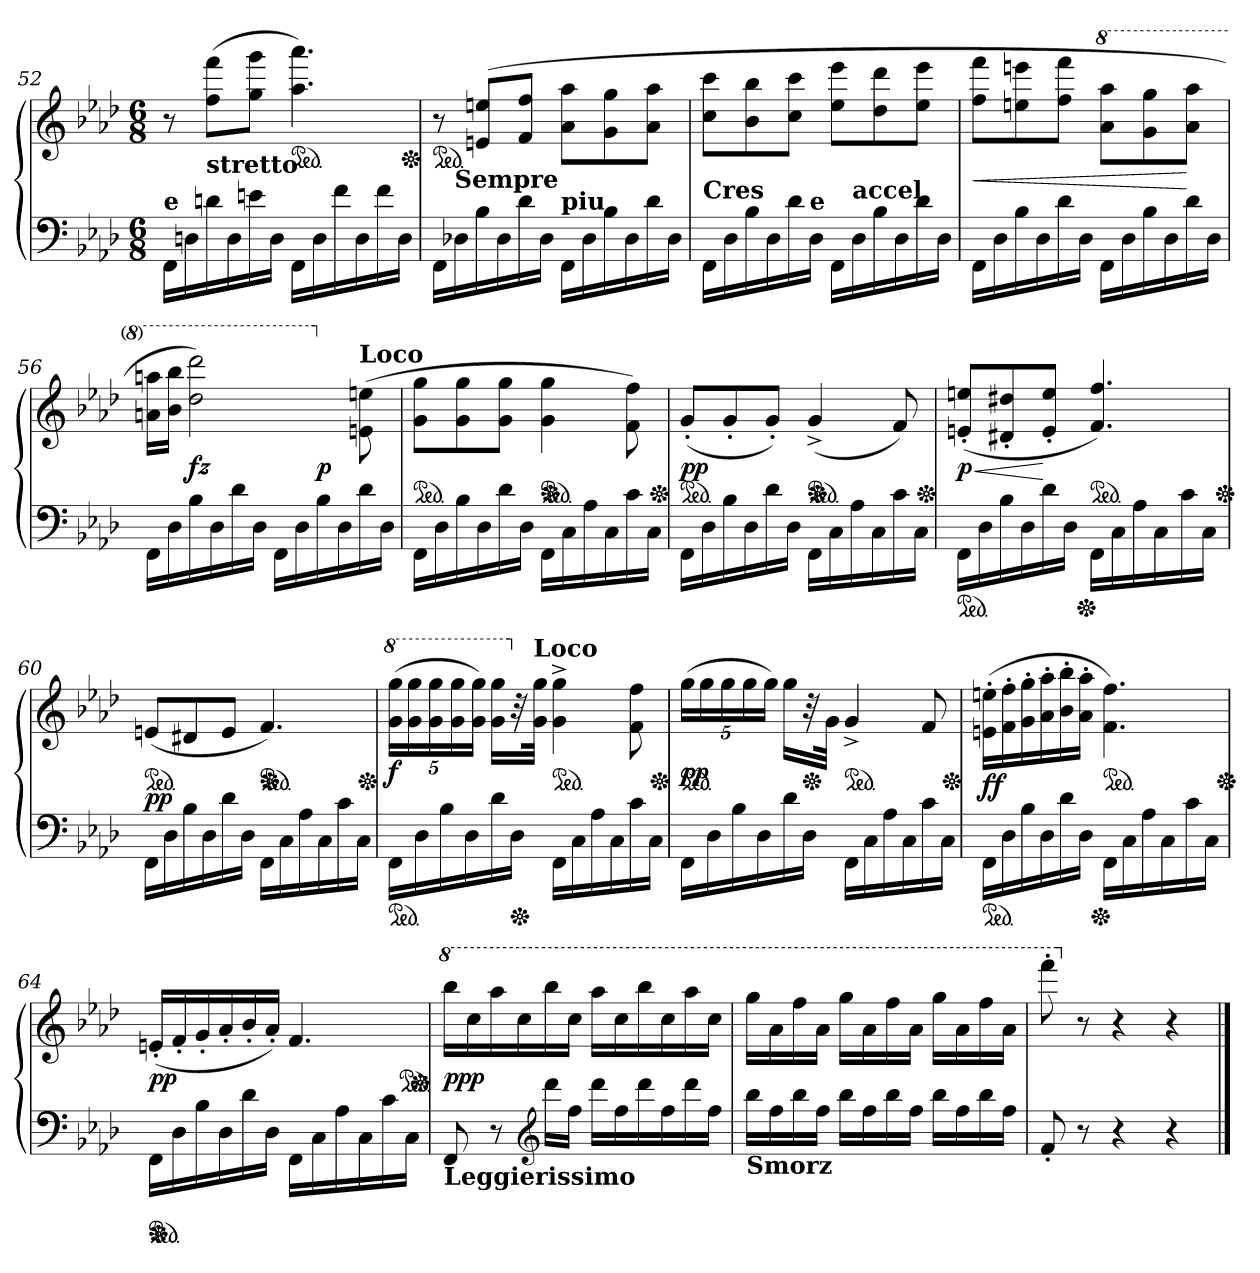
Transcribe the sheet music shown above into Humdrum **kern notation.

**kern	**kern	**dynam
*part1	*part1	*part1
*staff2	*staff1	*staff1/2
*clefF4	*clefG2	*
*k[b-e-a-d-]	*k[b-e-a-d-]	*
*M6/8	*M6/8	*
=52	=52	=52
!LO:TX:a:B:t=e	!	!
16FFLL	8r	.
16Dn	.	.
!LO:TX:a:B:t=stretto	!	!
16dn	(8ff\ 8fff\L	.
16D	.	.
16en	8gg\ 8ggg\J	.
16DJJ	.	.
*	*ped	*
16FFLL	4.aa- 4.aaa-)	.
16D	.	.
16f	.	.
16D	.	.
16f	.	.
*	*Xped	*
16DJJ	.	.
=53	=53	=53
*	*ped	*
16FFLL	8r	.
!LO:TX:a:B:t=Sempre	!	!
16D-X	.	.
16B-	(>8en/ 8een/L	.
16D-	.	.
16d-	8f/ 8ff/J	.
16D-JJ	.	.
!LO:TX:a:B:t=piu	!	!
16FFLL	8a- 8aa-L	.
16D-	.	.
16B-	8g 8gg	.
16D-	.	.
16d-	8a- 8aa-J	.
16D-JJ	.	.
=54	=54	=54
!LO:TX:a:B:t=Cres	!	!
16FFLL	8cc 8cccL	.
16D-	.	.
16B-	8b- 8bb-	.
16D-	.	.
16d-	8cc 8cccJ	.
!LO:TX:a:B:t=e	!	!
16D-JJ	.	.
16FFLL	8ee- 8eee-L	.
!LO:TX:a:B:t=accel	!	!
16D-	.	.
16B-	8dd- 8ddd-	.
16D-	.	.
16d-	8ee- 8eee-J	.
16D-JJ	.	.
=55	=55	=55
16FFLL	8ff 8fffL	<
16D-	.	.
16B-	8een 8eeen	.
16D-	.	.
16d-	8ff 8fffJ	.
16D-JJ	.	.
*	*8va	*
16FFLL	8aa- 8aaa-L	.
16D-	.	.
16B-	8gg 8ggg	.
16D-	.	.
16d-	8aa- 8aaa-J	[
16D-JJ	.	.
=56	=56	=56
*	*^	*
16FFLL	16aan 16aaanLL	2ryy	.
16D-	16bb- 16bbb-JJ	.	.
16B-	2ddd- 2dddd-)	.	fz
16D-	.	.	.
16d-	.	.	.
16D-JJ	.	.	.
16FFLL	.	.	.
16D-	.	.	.
16B-	.	4ryy	p
16D-	.	.	.
*	*X8va	*	*
!	!LO:TX:a:B:t=Loco	!	!
16d-	(8en\ 8een\	.	.
16D-JJ	.	.	.
=57	=57	=57	=57
!	!LO:TX:a:B:t=Sotto voce	!	!
*	*v	*v	*
*	*ped	*
16FFLL	8g 8ggL	.
16D-	.	.
16B-	8g 8gg	.
16D-	.	.
16d-	8g 8ggJ	.
*	*Xped	*
16D-JJ	.	.
*	*ped	*
16FFLL	4g 4gg	.
16C	.	.
16A-	.	.
16C	.	.
16c	8f 8ff)	.
*	*Xped	*
16CJJ	.	.
=58	=58	=58
*	*ped	*
16FFLL	(>8g'L	pp
16D-	.	.
16B-	8g'	.
16D-	.	.
16d-	8g'J)	.
*	*Xped	*
16D-JJ	.	.
*	*ped	*
16FFLL	(4g^	.
16C	.	.
16A-	.	.
16C	.	.
16c	8f)	.
*	*Xped	*
16CJJ	.	.
=59	=59	=59
!LO:TX:b:t=pedał przed nutą	!	!
*ped	*	*
*	*^	*
16FFLL	(>8en' 8een'L	4ryy	< p
16D-	.	.	.
16B-	8d#X' 8dd#X'	.	.
16D-	.	.	.
16d-	8e' 8ee'J	16.ryy	[
16D-JJ	.	.	.
*Xped	*	*	*
.	.	4ryy	.
!	!LO:TX:b:B:t=Ten	!	!
*	*ped	*	*
16FFLL	4.f/ 4.ff/)	.	.
16C	.	.	.
16A-	.	.	.
16C	.	.	.
.	.	8ryy	.
16c	.	.	.
*	*Xped	*	*
16CJJ	.	.	.
.	.	32ryy	.
=60	=60	=60	=60
!	!LO:TX:a:B:t=Smorz	!	!
*	*v	*v	*
*	*ped	*
16FFLL	(8enL	pp
16D-	.	.
16B-	8d#X	.
16D-	.	.
16d-	8eJ	.
*	*Xped	*
16D-JJ	.	.
*	*ped	*
16FFLL	4.f)	.
16C	.	.
16A-	.	.
16C	.	.
16c	.	.
*	*Xped	*
16CJJ	.	.
=61	=61	=61
*	*8va	*
!LO:TX:b:t=pedał przed nutą	!	!
*ped	*	*
16FFLL	(20gg 20gggLL	f
.	20gg 20ggg	.
16D-	.	.
.	20gg 20ggg	.
16B-	.	.
.	20gg 20ggg	.
16D-	.	.
.	20gg 20gggJJ)	.
16d-	16gg 16gggLL	.
*	*X8va	*
*Xped	*	*
16D-JJ	32r	.
!	!LO:TX:a:B:t=Loco	!
.	32g 32ggJJk	.
*	*ped	*
16FFLL	4g^< 4gg^<	.
16C	.	.
16A-	.	.
16C	.	.
16c	8f 8ff	.
*	*Xped	*
16CJJ	.	.
=62	=62	=62
*	*ped	*
16FFLL	(20ggLL	pp
.	20gg	.
16D-	.	.
.	20gg	.
16B-	.	.
.	20gg	.
16D-	.	.
.	20ggJJ)	.
16d-	16ggLL	.
*	*Xped	*
16D-JJ	32r	.
.	32gJJk	.
*	*ped	*
16FFLL	4g^	.
16C	.	.
16A-	.	.
16C	.	.
16c	8f	.
*	*Xped	*
16CJJ	.	.
=63	=63	=63
!	!LO:TX:b:t=FF na kresce taktowej	!
!	!LO:TX:b:B:t=Riten	!
!LO:TX:b:t=pedał przed nutą	!	!
*ped	*	*
*	*^	*
16FFLL	(16en' 16een'LL	4ryy	ff
16D-	16f' 16ff'	.	.
16B-	16g' 16gg'	.	.
16D-	16a-' 16aa-'	.	.
16d-	16b-' 16bb-'	16.ryy	.
16D-JJ	16a-' 16aa-'JJ	.	.
*Xped	*	*	*
.	.	4ryy	.
*	*ped	*	*
16FFLL	4.f 4.ff)	.	.
16C	.	.	.
16A-	.	.	.
16C	.	.	.
.	.	8ryy	.
16c	.	.	.
*	*Xped	*	*
16CJJ	.	.	.
.	.	32ryy	.
=64	=64	=64	=64
!LO:TX:b:t=pedał przed nutą	!	!	!
*	*v	*v	*
*ped	*	*
*Xped	*	*
16FFLL	(16en'LL	pp
16D-	16f'	.
16B-	16g'	.
16D-	16a-'	.
16d-	16b-'	.
16D-JJ	16a-'JJ)	.
16FFLL	4.f	.
*	*ped	*
*	*Xped	*
16C	.	.
16A-	.	.
16C	.	.
16c	.	.
16CJJ	.	.
=65	=65	=65
*	*8va	*
!LO:TX:b:B:t=Leggierissimo	!	!
8FF	16bbb-LL	ppp
.	16ccc	.
8r	16aaa-	.
.	16ccc	.
*clefG2	*	*
16ddd-LL	16bbb-	.
16ffJJ	16cccJJ	.
16ddd-LL	16aaa-LL	.
16ff	16ccc	.
16ddd-	16bbb-	.
16ff	16ccc	.
16ddd-	16aaa-	.
16ffJJ	16cccJJ	.
=66	=66	=66
!LO:TX:b:B:t=Smorz	!	!
16bb-LL	16gggLL	.
16ff	16aa-	.
16bb-	16fff	.
16ffJJ	16aa-JJ	.
16bb-LL	16gggLL	.
16ff	16aa-	.
16bb-	16fff	.
16ffJJ	16aa-JJ	.
16bb-LL	16gggLL	.
16ff	16aa-	.
16bb-	16fff	.
16ffJJ	16aa-JJ	.
=67	=67	=67
8f'	8ffff'<	.
*	*X8va	*
8r	8r	.
4r	4r	.
4r	4r	.
==	==	==
*-	*-	*-
